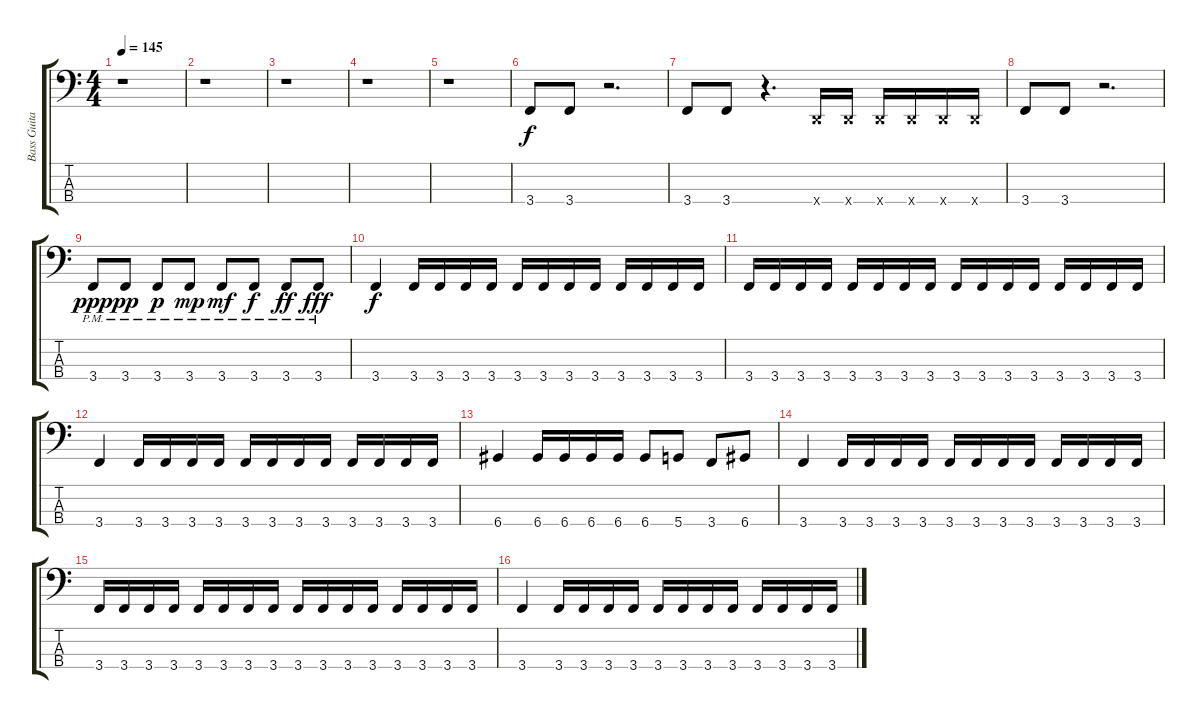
\track ("Bass Guitar" "Bass Guita") {instrument electricbassfinger}
\staff {score tabs}
\tuning (F2 C2 G1 D1) {hide}
\ts (4 4)
\tempo 145
\clef f4
\ks c
r.1{dy f instrument electricbassfinger} |
r.1 |
r.1 |
r.1 |
r.1 |
3.4.8 3.4.8 r.2{d} |
3.4.8 3.4.8 r.4{d} 0.4{x}.16 0.4{x}.16 0.4{x}.16 0.4{x}.16 0.4{x}.16 0.4{x}.16 |
3.4.8 3.4.8 r.2{d} |
3.4{pm}.8{dy ppp} 3.4{pm}.8{dy pp} 3.4{pm}.8{dy p} 3.4{pm}.8{dy mp} 3.4{pm}.8{dy mf} 3.4{pm}.8{dy f} 3.4{pm}.8{dy ff} 3.4{pm}.8{dy fff} |
3.4.4{dy f} 3.4.16 3.4.16 3.4.16 3.4.16 3.4.16 3.4.16 3.4.16 3.4.16 3.4.16 3.4.16 3.4.16 3.4.16 |
3.4.16 3.4.16 3.4.16 3.4.16 3.4.16 3.4.16 3.4.16 3.4.16 3.4.16 3.4.16 3.4.16 3.4.16 3.4.16 3.4.16 3.4.16 3.4.16 |
3.4.4 3.4.16 3.4.16 3.4.16 3.4.16 3.4.16 3.4.16 3.4.16 3.4.16 3.4.16 3.4.16 3.4.16 3.4.16 |
6.4.4 6.4.16 6.4.16 6.4.16 6.4.16 6.4.8 5.4.8 3.4.8 6.4.8 |
3.4.4 3.4.16 3.4.16 3.4.16 3.4.16 3.4.16 3.4.16 3.4.16 3.4.16 3.4.16 3.4.16 3.4.16 3.4.16 |
3.4.16 3.4.16 3.4.16 3.4.16 3.4.16 3.4.16 3.4.16 3.4.16 3.4.16 3.4.16 3.4.16 3.4.16 3.4.16 3.4.16 3.4.16 3.4.16 |
3.4.4 3.4.16 3.4.16 3.4.16 3.4.16 3.4.16 3.4.16 3.4.16 3.4.16 3.4.16 3.4.16 3.4.16 3.4.16
